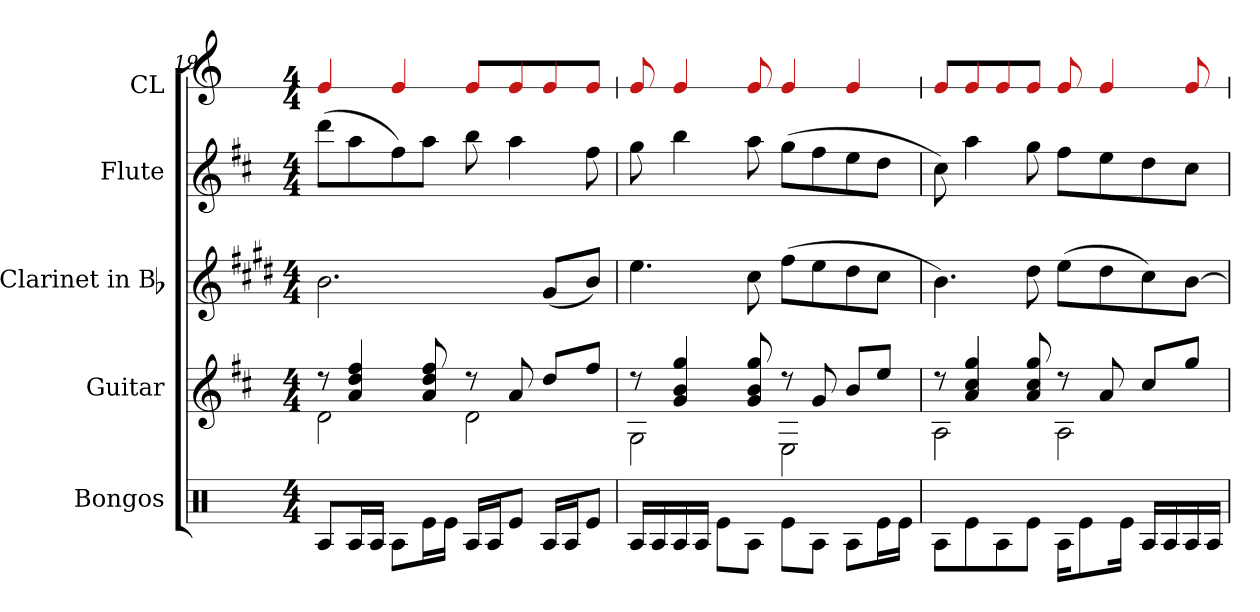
**kern	**kern	**kern	**kern	**kern
*part5	*part4	*part3	*part2	*part1
*staff5	*staff4	*staff3	*staff2	*staff1
*I"Bongos	*I"Guitar	*I"Clarinet in Bb	*I"Flute	*I"CL
*I'Bongos	*I'Gtr.	*I'Cl.	*I'Fl.	*I'CL
*	*	*	*	*stria1
*clefX	*clefG2	*clefG2	*clefG2	*clefG2
*	*ITrd7c12	*ITrd1c2	*	*
*k[]	*k[f#c#]	*k[f#c#]	*k[f#c#]	*k[]
*C:	*D:	*D:	*D:	*C:
*M4/4	*M4/4	*M4/4	*M4/4	*M4/4
=19	=19	=19	=19	=19
*	*^	*	*	*
8RAi/L	8r	2Di\	2.ai\	(8dddi\L	4Rei/
16RAi/L	4Ai/ 4di 4f#i	.	.	8aai\	.
16RAi/JJ	.	.	.	.	.
8RAi\L	.	.	.	8ff#i\)	4Rei/
16Rei\L	8Ai/ 8di 8f#i	.	.	8aai\J	.
16Rei\JJ	.	.	.	.	.
16RAi/LL	8r	2Di\	.	8bbi\	8Rei/L
16RAi/J	.	.	.	.	.
8Rei/J	8Ai/	.	.	4aai\	8Rei/
16RAi/LL	8di/L	.	(8f#i/L	.	8Rei/
16RAi/J	.	.	.	.	.
8Rei/J	8f#i/J	.	8ai/J)	8ff#i\	8Rei/J
=20	=20	=20	=20	=20	=20
16RAi/LL	8r	2GGi\	4.ddi\	8ggi\	8Rei/
16RAi/	.	.	.	.	.
16RAi/	4Gi/ 4Bi 4gi	.	.	4bbi\	4Rei/
16RAi/JJ	.	.	.	.	.
8Rei\L	.	.	.	.	.
8RAi\J	8Gi/ 8Bi 8gi	.	8bi\	8aai\	8Rei/
8Rei\L	8r	2EEi\	(8eei\L	(8ggi\L	4Rei/
8RAi\J	8Gi/	.	8ddi\	8ff#i\	.
8RAi\L	8Bi/L	.	8cc#i\	8eei\	4Rei/
16Rei\L	8ei/J	.	8bi\J	8ddi\J	.
16Rei\JJ	.	.	.	.	.
!!LO:LB:g=z
=21	=21	=21	=21	=21	=21
8RAi\L	8r	2AAi\	4.ai\)	8cc#i\)	8Rei/L
8Rei\	4Ai/ 4c#i 4gi	.	.	4aai\	8Rei/
8RAi\	.	.	.	.	8Rei/
8Rei\J	8Ai/ 8c#i 8gi	.	8cc#i\	8ggi\	8Rei/J
16RAi\KL	8r	2AAi\	(8ddi\L	8ff#i\L	8Rei/
8Rei\	.	.	.	.	.
.	8Ai/	.	8cc#i\	8eei\	4Rei/
16Rei\Jk	.	.	.	.	.
16RAi/LL	8c#i/L	.	8bi\)	8ddi\	.
16RAi/	.	.	.	.	.
16RAi/	8gi/J	.	[8ai\J	8cc#i\J	8Rei/
16RAi/JJ	.	.	.	.	.
*	*v	*v	*	*	*
=	=	=	=	=
*-	*-	*-	*-	*-
